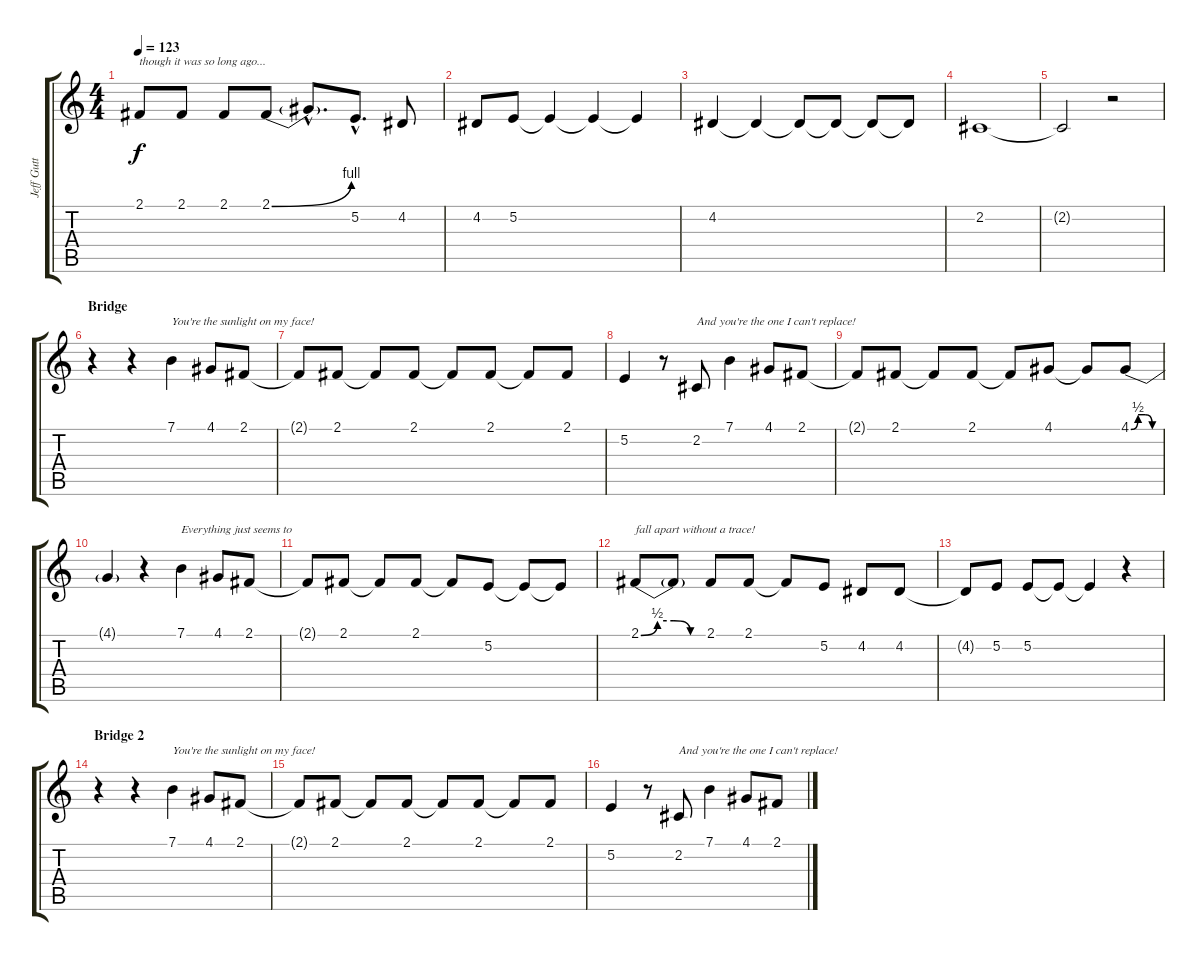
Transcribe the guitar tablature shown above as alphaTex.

\track ("Jeff Gutt (Vocals)" "Jeff Gutt ") {instrument harmonica}
\staff {score tabs}
\tuning (E4 B3 G3 D3 A2 E2) {hide}
\ts (4 4)
\tempo 123
\clef g2
\ks c
2.1.8{txt "though it was so long ago..." dy f} 2.1.8 2.1.8 2.1{be (bend 0 0 60 4)}.8 2.1{hac t}.8{d} 5.2{hac}.8{d} 4.2.8 |
4.2.8 5.2.8 5.2{t}.4 5.2{t}.4 5.2{t}.4 |
4.2.4 4.2{t}.4 4.2{t}.8 4.2{t}.8 4.2{t}.8 4.2{t}.8 |
2.2.1 |
2.2{t}.2 r.2 |
\section ("" "Bridge")
r.4 r.4 7.1.4{txt "You're the sunlight on my face!"} 4.1.8 2.1.8 |
2.1{t}.8 2.1.8 2.1{t}.8 2.1.8 2.1{t}.8 2.1.8 2.1{t}.8 2.1.8 |
5.2.4 r.8 2.2.8{txt "And you're the one I can't replace!"} 7.1.4 4.1.8 2.1.8 |
2.1{t}.8 2.1.8 2.1{t}.8 2.1.8 2.1{t}.8 4.1.8 4.1{t}.8 4.1{be (custom 0 0 15 2 30 2 45 0 60 0)}.8 |
4.1{t}.4 r.4 7.1.4{txt "Everything just seems to"} 4.1.8 2.1.8 |
2.1{t}.8 2.1.8 2.1{t}.8 2.1.8 2.1{t}.8 5.2.8 5.2{t}.8 5.2{t}.8 |
2.1{be (custom 0 0 15 2 30 2 45 0 60 0)}.8{txt "fall apart without a trace!"} 2.1{t}.8 2.1.8 2.1.8 2.1{t}.8 5.2.8 4.2.8 4.2.8 |
4.2{t}.8 5.2.8 5.2.8 5.2{t}.8 5.2{t}.4 r.4 |
\section ("" "Bridge 2")
r.4 r.4 7.1.4{txt "You're the sunlight on my face!"} 4.1.8 2.1.8 |
2.1{t}.8 2.1.8 2.1{t}.8 2.1.8 2.1{t}.8 2.1.8 2.1{t}.8 2.1.8 |
5.2.4 r.8 2.2.8{txt "And you're the one I can't replace!"} 7.1.4 4.1.8 2.1.8
